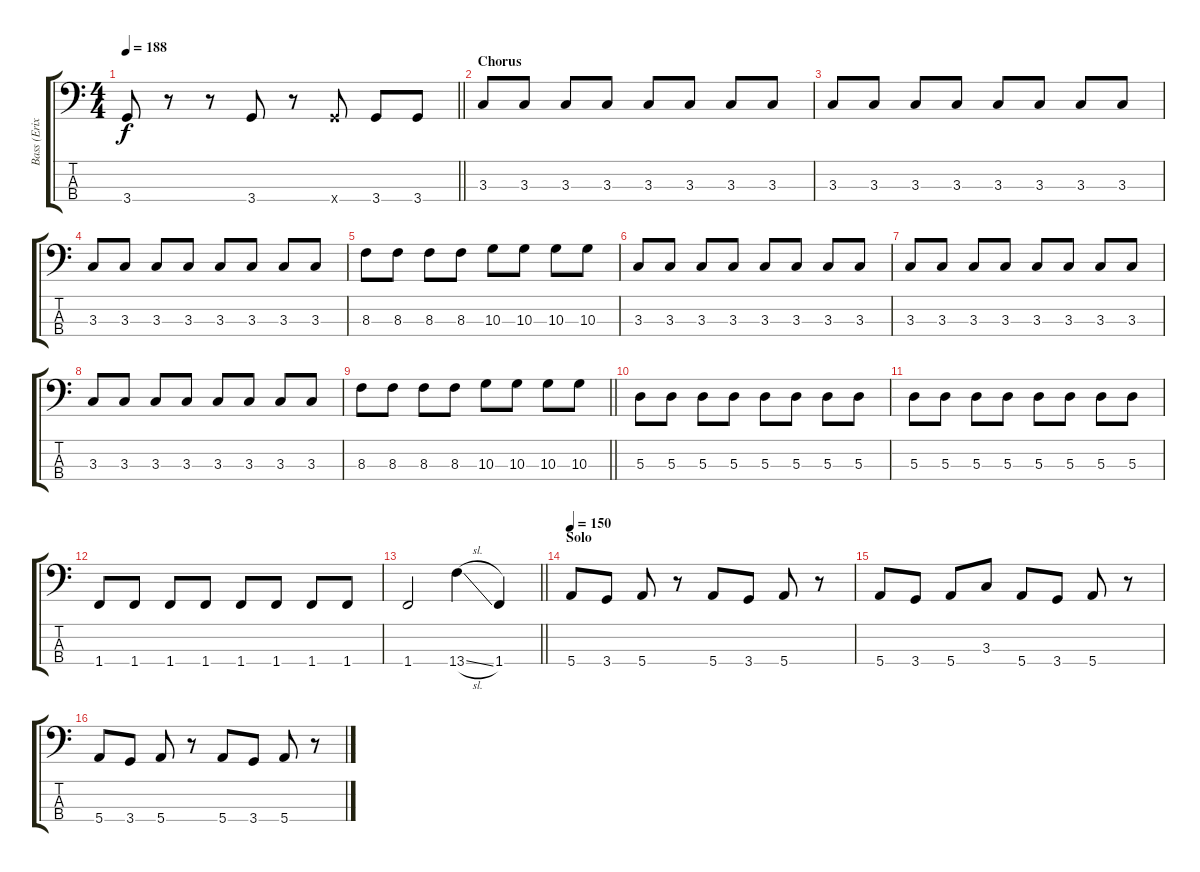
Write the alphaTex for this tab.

\track ("Bass (Erix)" "Bass (Erix") {instrument electricbasspick}
\staff {score tabs}
\tuning (G2 D2 A1 E1) {hide}
\ts (4 4)
\tempo 188
\clef f4
\barLineRight lightlight
\ks c
3.4.8{dy f} r.8 r.8 3.4.8 r.8 3.4{x}.8 3.4.8 3.4.8 |
\section ("" "Chorus")
3.3.8 3.3.8 3.3.8 3.3.8 3.3.8 3.3.8 3.3.8 3.3.8 |
3.3.8 3.3.8 3.3.8 3.3.8 3.3.8 3.3.8 3.3.8 3.3.8 |
3.3.8 3.3.8 3.3.8 3.3.8 3.3.8 3.3.8 3.3.8 3.3.8 |
8.3.8 8.3.8 8.3.8 8.3.8 10.3.8 10.3.8 10.3.8 10.3.8 |
3.3.8 3.3.8 3.3.8 3.3.8 3.3.8 3.3.8 3.3.8 3.3.8 |
3.3.8 3.3.8 3.3.8 3.3.8 3.3.8 3.3.8 3.3.8 3.3.8 |
3.3.8 3.3.8 3.3.8 3.3.8 3.3.8 3.3.8 3.3.8 3.3.8 |
\barLineRight lightlight
8.3.8 8.3.8 8.3.8 8.3.8 10.3.8 10.3.8 10.3.8 10.3.8 |
5.3.8 5.3.8 5.3.8 5.3.8 5.3.8 5.3.8 5.3.8 5.3.8 |
5.3.8 5.3.8 5.3.8 5.3.8 5.3.8 5.3.8 5.3.8 5.3.8 |
1.4.8 1.4.8 1.4.8 1.4.8 1.4.8 1.4.8 1.4.8 1.4.8 |
\barLineRight lightlight
1.4.2 13.4{sl}.4 1.4.4 |
\section ("" "Solo")
\tempo 150
5.4.8 3.4.8 5.4.8 r.8 5.4.8 3.4.8 5.4.8 r.8 |
5.4.8 3.4.8 5.4.8 3.3.8 5.4.8 3.4.8 5.4.8 r.8 |
5.4.8 3.4.8 5.4.8 r.8 5.4.8 3.4.8 5.4.8 r.8
